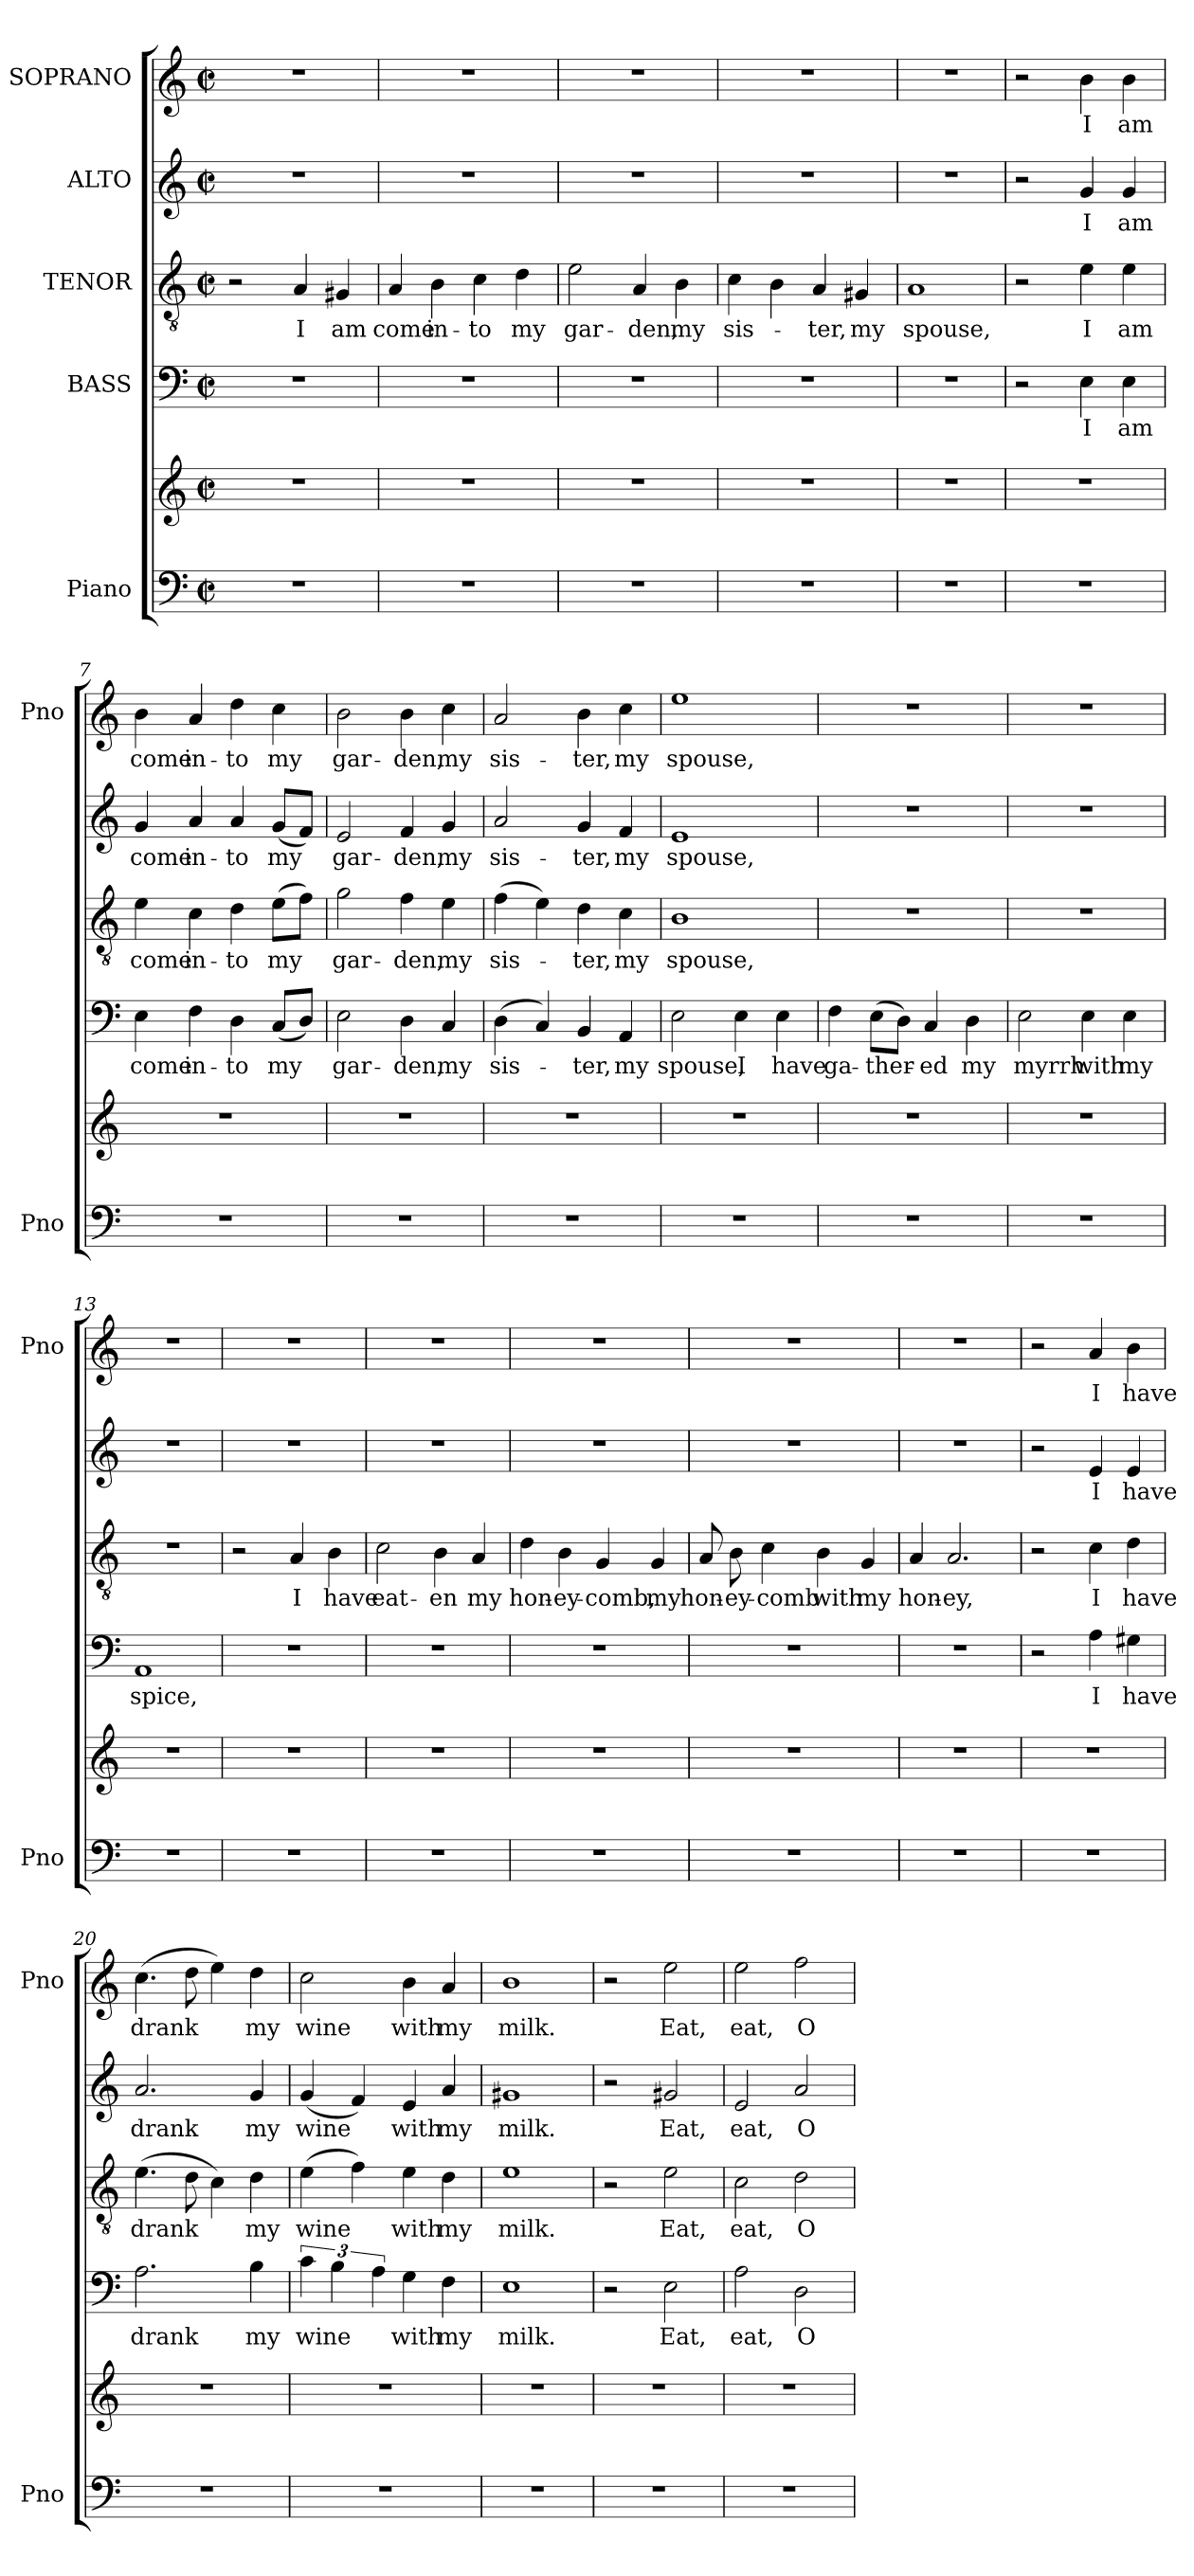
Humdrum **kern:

**kern	**kern	**kern	**text	**kern	**text	**kern	**text	**kern	**text
*part5	*part5	*part4	*part4	*part3	*part3	*part2	*part2	*part1	*part1
*staff6	*staff5	*staff4	*staff4	*staff3	*staff3	*staff2	*staff2	*staff1	*staff1
*I"Piano	*	*I"BASS	*	*I"TENOR	*	*I"ALTO	*	*I"SOPRANO	*
*I'Pno	*	*	*	*	*	*	*	*I'Pno	*
*clefF4	*clefG2	*clefF4	*	*clefGv2	*	*clefG2	*	*clefG2	*
*k[]	*k[]	*k[]	*	*k[]	*	*k[]	*	*k[]	*
*a:	*a:	*a:	*	*a:	*	*a:	*	*a:	*
*M2/2	*M2/2	*M2/2	*	*M2/2	*	*M2/2	*	*M2/2	*
*met(c|)	*met(c|)	*met(c|)	*	*met(c|)	*	*met(c|)	*	*met(c|)	*
*MM120	*MM120	*MM120	*	*MM120	*	*MM120	*	*MM120	*
=1	=1	=1	=1	=1	=1	=1	=1	=1	=1
1r	1r	1r	.	2r	.	1r	.	1r	.
.	.	.	.	4A/	I	.	.	.	.
.	.	.	.	4G#X/	am	.	.	.	.
=2	=2	=2	=2	=2	=2	=2	=2	=2	=2
1r	1r	1r	.	4A/	come	1r	.	1r	.
.	.	.	.	4B\	in-	.	.	.	.
.	.	.	.	4c\	-to	.	.	.	.
.	.	.	.	4d\	my	.	.	.	.
=3	=3	=3	=3	=3	=3	=3	=3	=3	=3
1r	1r	1r	.	2e\	gar-	1r	.	1r	.
.	.	.	.	4A/	-den,	.	.	.	.
.	.	.	.	4B\	my	.	.	.	.
=4	=4	=4	=4	=4	=4	=4	=4	=4	=4
1r	1r	1r	.	4c\	sis-	1r	.	1r	.
.	.	.	.	4B\	.	.	.	.	.
.	.	.	.	4A/	-ter,	.	.	.	.
.	.	.	.	4G#X/	my	.	.	.	.
=5	=5	=5	=5	=5	=5	=5	=5	=5	=5
1r	1r	1r	.	1A	spouse,	1r	.	1r	.
=6	=6	=6	=6	=6	=6	=6	=6	=6	=6
1r	1r	2r	.	2r	.	2r	.	2r	.
.	.	4E\	I	4e\	I	4g/	I	4b\	I
.	.	4E\	am	4e\	am	4g/	am	4b\	am
!!LO:LB:g=z
=7	=7	=7	=7	=7	=7	=7	=7	=7	=7
1r	1r	4E\	come	4e\	come	4g/	come	4b\	come
.	.	4F\	in-	4c\	in-	4a/	in-	4a/	in-
.	.	4D\	-to	4d\	-to	4a/	-to	4dd\	-to
.	.	(8C/L	my	(8e\L	my	(8g/L	my	4cc\	my
.	.	8D/J)	.	8f\J)	.	8f/J)	.	.	.
=8	=8	=8	=8	=8	=8	=8	=8	=8	=8
1r	1r	2E\	gar-	2g\	gar-	2e/	gar-	2b\	gar-
.	.	4D\	-den,	4f\	-den,	4f/	-den,	4b\	-den,
.	.	4C/	my	4e\	my	4g/	my	4cc\	my
=9	=9	=9	=9	=9	=9	=9	=9	=9	=9
1r	1r	(4D\	sis-	(4f\	sis-	2a/	sis-	2a/	sis-
.	.	4C/)	.	4e\)	.	.	.	.	.
.	.	4BB/	-ter,	4d\	-ter,	4g/	-ter,	4b\	-ter,
.	.	4AA/	my	4c\	my	4f/	my	4cc\	my
=10	=10	=10	=10	=10	=10	=10	=10	=10	=10
1r	1r	2E\	spouse,	1B	spouse,	1e	spouse,	1ee	spouse,
.	.	4E\	I	.	.	.	.	.	.
.	.	4E\	have	.	.	.	.	.	.
=11	=11	=11	=11	=11	=11	=11	=11	=11	=11
1r	1r	4F\	ga-	1r	.	1r	.	1r	.
.	.	(8E\L	-ther-	.	.	.	.	.	.
.	.	8D\J)	.	.	.	.	.	.	.
.	.	4C/	-ed	.	.	.	.	.	.
.	.	4D\	my	.	.	.	.	.	.
=12	=12	=12	=12	=12	=12	=12	=12	=12	=12
1r	1r	2E\	myrrh	1r	.	1r	.	1r	.
.	.	4E\	with	.	.	.	.	.	.
.	.	4E\	my	.	.	.	.	.	.
=13	=13	=13	=13	=13	=13	=13	=13	=13	=13
1r	1r	1AA	spice,	1r	.	1r	.	1r	.
!!LO:LB:g=z
=14	=14	=14	=14	=14	=14	=14	=14	=14	=14
1r	1r	1r	.	2r	.	1r	.	1r	.
.	.	.	.	4A/	I	.	.	.	.
.	.	.	.	4B\	have	.	.	.	.
=15	=15	=15	=15	=15	=15	=15	=15	=15	=15
1r	1r	1r	.	2c\	eat-	1r	.	1r	.
.	.	.	.	4B\	-en	.	.	.	.
.	.	.	.	4A/	my	.	.	.	.
=16	=16	=16	=16	=16	=16	=16	=16	=16	=16
1r	1r	1r	.	4d\	hon-	1r	.	1r	.
.	.	.	.	4B\	-ey-	.	.	.	.
.	.	.	.	4G/	-comb,	.	.	.	.
.	.	.	.	4G/	my	.	.	.	.
=17	=17	=17	=17	=17	=17	=17	=17	=17	=17
1r	1r	1r	.	8A/	hon-	1r	.	1r	.
.	.	.	.	8B\	-ey-	.	.	.	.
.	.	.	.	4c\	-comb	.	.	.	.
.	.	.	.	4B\	with	.	.	.	.
.	.	.	.	4G/	my	.	.	.	.
=18	=18	=18	=18	=18	=18	=18	=18	=18	=18
1r	1r	1r	.	4A/	hon-	1r	.	1r	.
.	.	.	.	2.A/	-ey,	.	.	.	.
=19	=19	=19	=19	=19	=19	=19	=19	=19	=19
1r	1r	2r	.	2r	.	2r	.	2r	.
.	.	4A\	I	4c\	I	4e/	I	4a/	I
.	.	4G#X\	have	4d\	have	4e/	have	4b\	have
=20	=20	=20	=20	=20	=20	=20	=20	=20	=20
1r	1r	2.A\	drank	(4.e\	drank	2.a/	drank	(4.cc\	drank
.	.	.	.	8d\	.	.	.	8dd\	.
.	.	.	.	4c\)	.	.	.	4ee\)	.
.	.	4B\	my	4d\	my	4g/	my	4dd\	my
!!LO:PB:g=z
=21	=21	=21	=21	=21	=21	=21	=21	=21	=21
1r	1r	6c\	wine	(4e\	wine	(4g/	wine	2cc\	wine
.	.	6B\	.	.	.	.	.	.	.
.	.	.	.	4f\)	.	4f/)	.	.	.
.	.	6A\	.	.	.	.	.	.	.
.	.	4G\	with	4e\	with	4e/	with	4b\	with
.	.	4F\	my	4d\	my	4a/	my	4a/	my
=22	=22	=22	=22	=22	=22	=22	=22	=22	=22
1r	1r	1E	milk.	1e	milk.	1g#X	milk.	1b	milk.
=23	=23	=23	=23	=23	=23	=23	=23	=23	=23
1r	1r	2r	.	2r	.	2r	.	2r	.
.	.	2E\	Eat,	2e\	Eat,	2g#X/	Eat,	2ee\	Eat,
=24	=24	=24	=24	=24	=24	=24	=24	=24	=24
1r	1r	2A\	eat,	2c\	eat,	2e/	eat,	2ee\	eat,
.	.	2D\	O	2d\	O	2a/	O	2ff\	O
=	=	=	=	=	=	=	=	=	=
*-	*-	*-	*-	*-	*-	*-	*-	*-	*-
